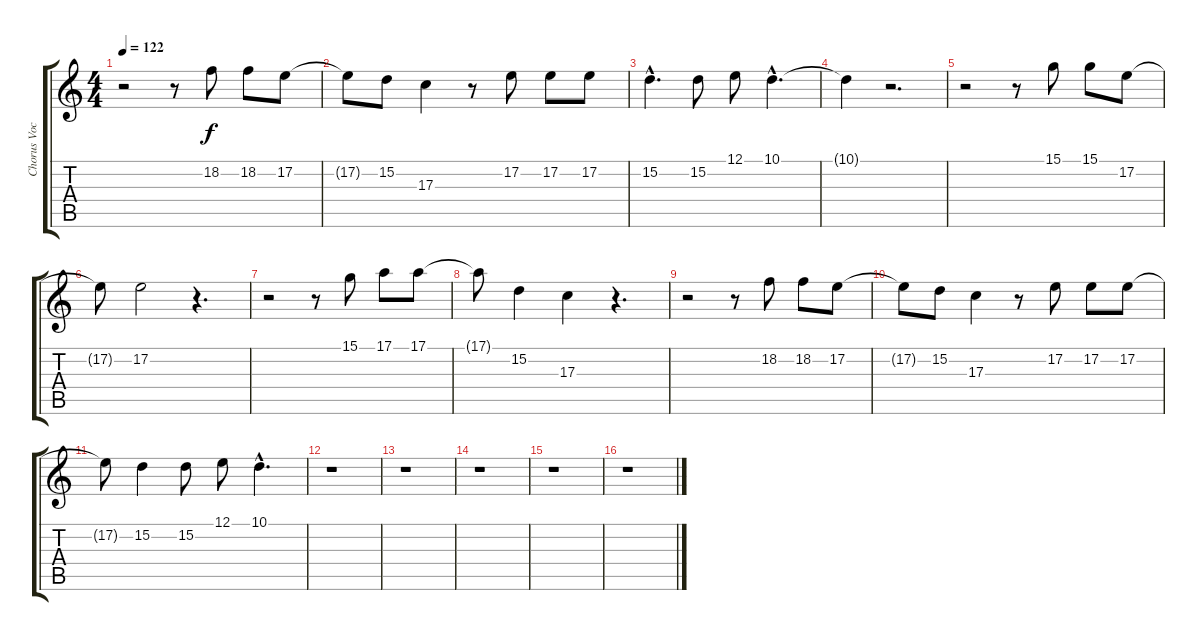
\track ("Chorus Vocals" "Chorus Voc") {instrument lead2sawtooth}
\staff {score tabs}
\tuning (E4 B3 G3 D3 A2 E2) {hide}
\ts (4 4)
\tempo 122
\clef g2
\ks c
r.2{dy f} r.8 18.2.8 18.2.8 17.2.8 |
17.2{t}.8 15.2.8 17.3.4 r.8 17.2.8 17.2.8 17.2.8 |
15.2{hac}.4{d} 15.2.8 12.1.8 10.1{hac}.4{d} |
10.1{t}.4 r.2{d} |
r.2 r.8 15.1.8 15.1.8 17.2.8 |
17.2{t}.8 17.2.2 r.4{d} |
r.2 r.8 15.1.8 17.1.8 17.1.8 |
17.1{t}.8 15.2.4 17.3.4 r.4{d} |
r.2 r.8 18.2.8 18.2.8 17.2.8 |
17.2{t}.8 15.2.8 17.3.4 r.8 17.2.8 17.2.8 17.2.8 |
17.2{t}.8 15.2.4 15.2.8 12.1.8 10.1{hac}.4{d} |
r.1 |
r.1 |
r.1 |
r.1 |
r.1
